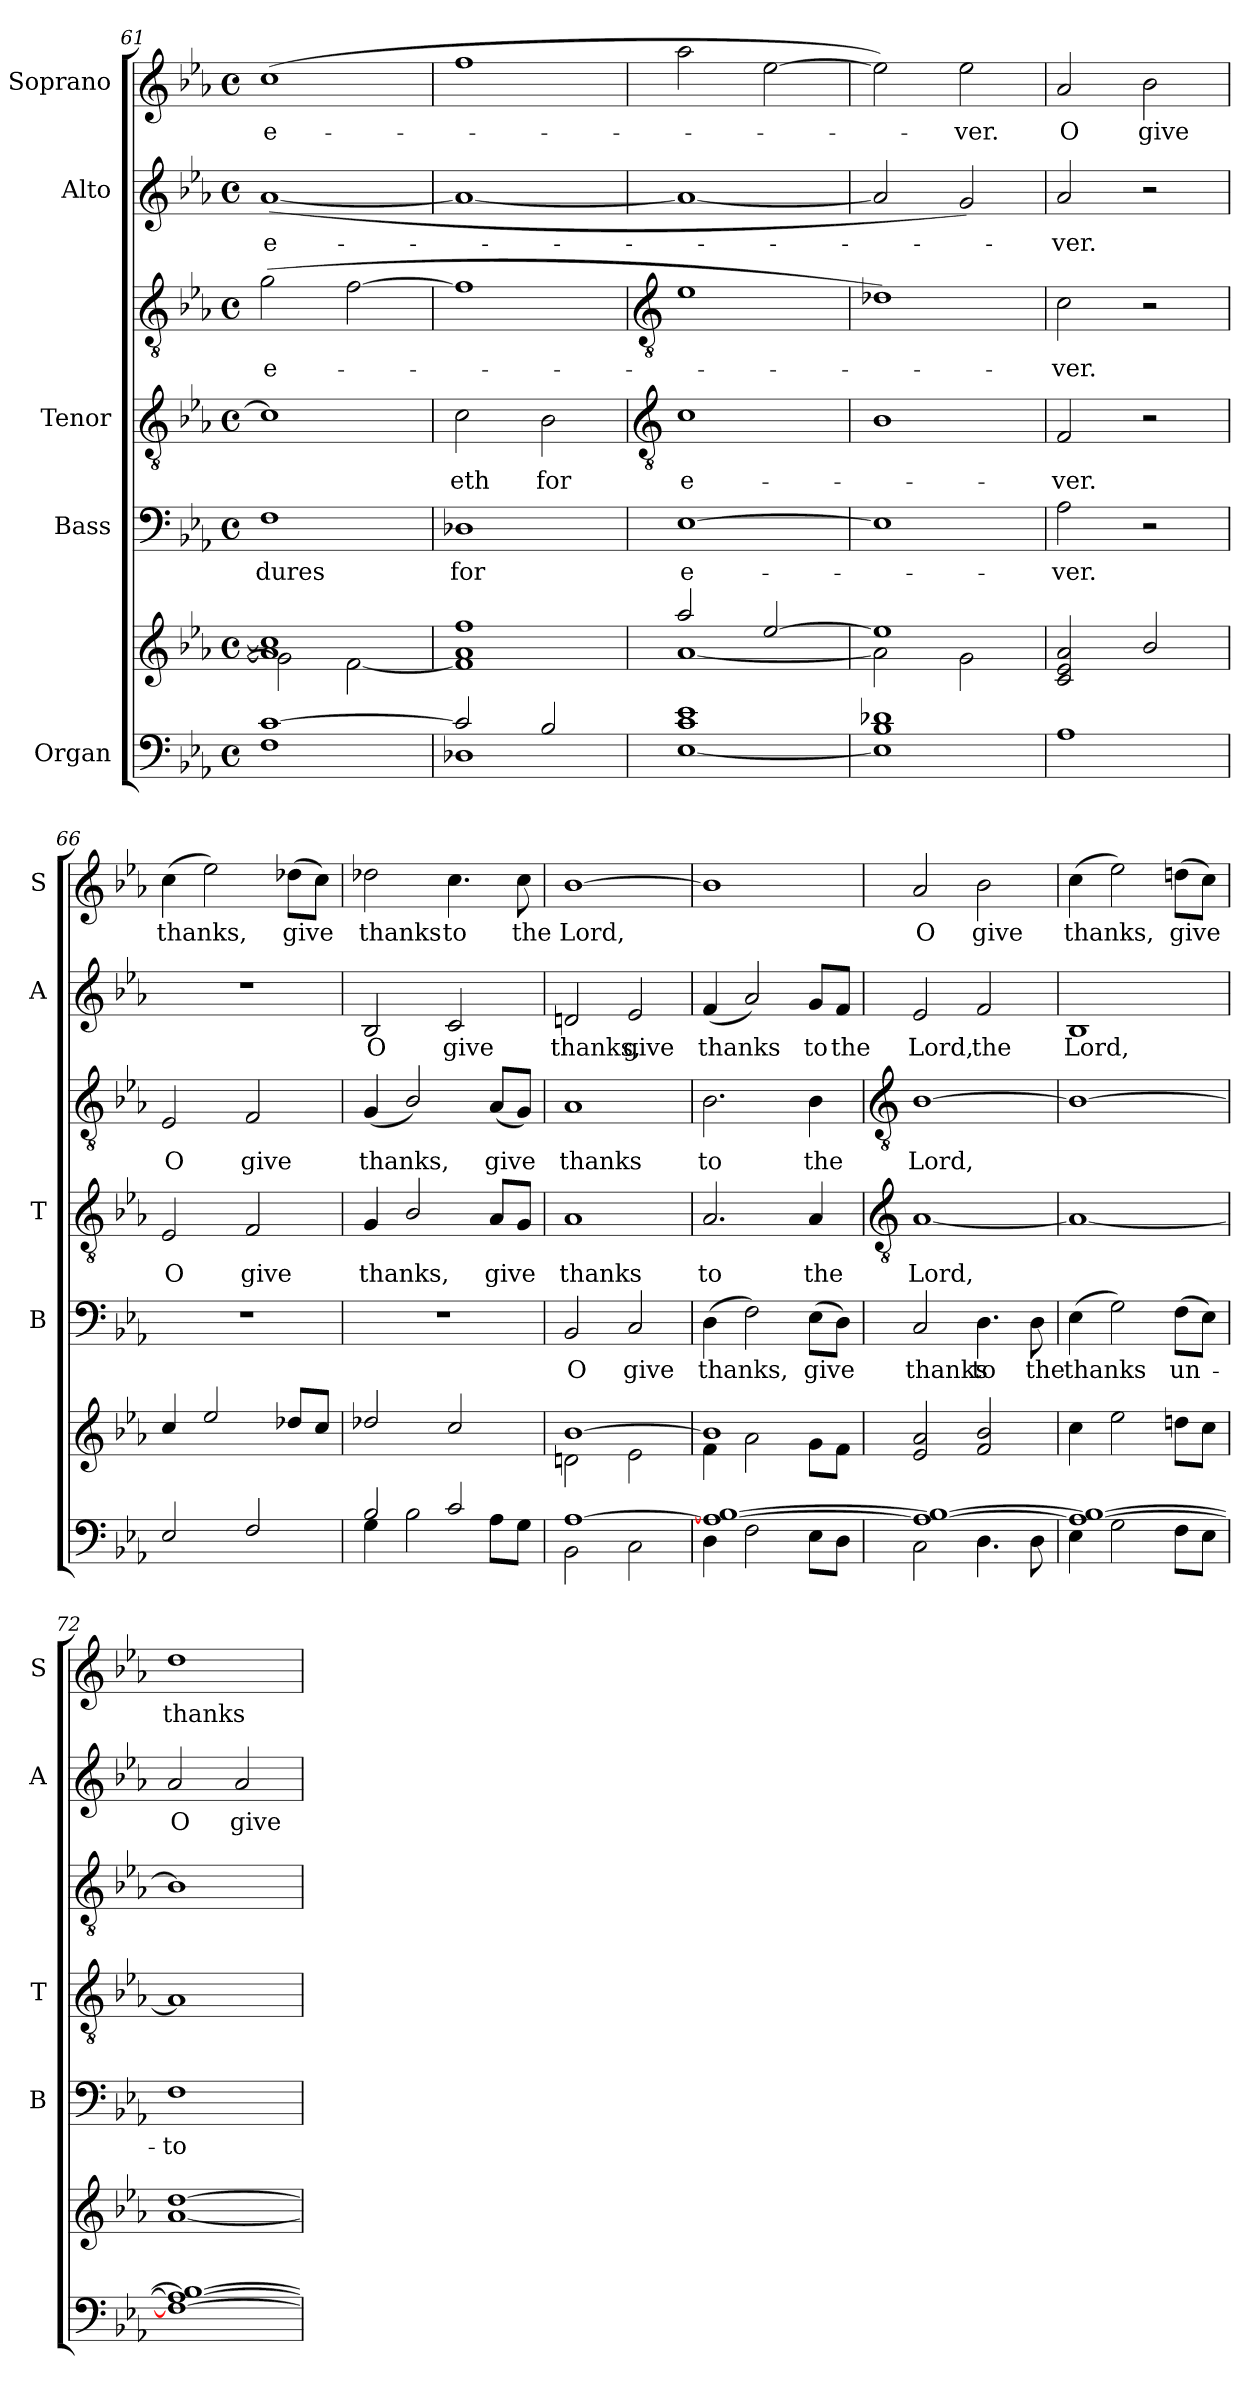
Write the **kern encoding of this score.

**kern	**kern	**kern	**text	**kern	**text	**kern	**text	**kern	**text	**kern	**text
*part5	*part5	*part4	*part4	*part3	*part3	*part3	*part3	*part2	*part2	*part1	*part1
*staff7	*staff6	*staff5	*staff5	*staff4	*staff4	*staff3	*staff3	*staff2	*staff2	*staff1	*staff1
*I"Organ	*	*I"Bass	*	*I"Tenor	*	*	*	*I"Alto	*	*I"Soprano	*
*	*	*I'B	*	*I'T	*	*	*	*I'A	*	*I'S	*
*clefF4	*clefG2	*clefF4	*	*clefGv2	*	*clefGv2	*	*clefG2	*	*clefG2	*
*k[b-e-a-]	*k[b-e-a-]	*k[b-e-a-]	*	*k[b-e-a-]	*	*k[b-e-a-]	*	*k[b-e-a-]	*	*k[b-e-a-]	*
*E-:	*E-:	*E-:	*	*E-:	*	*E-:	*	*E-:	*	*E-:	*
*M4/4	*M4/4	*M4/4	*	*M4/4	*	*M4/4	*	*M4/4	*	*M4/4	*
*met(c)	*met(c)	*met(c)	*	*met(c)	*	*met(c)	*	*met(c)	*	*met(c)	*
=61	=61	=61	=61	=61	=61	=61	=61	=61	=61	=61	=61
*^	*^	*	*	*	*	*	*	*	*	*	*
!	!	!	!	!	!LO:LY:b	!	!	!	!LO:LY:b	!	!LO:LY:b	!	!LO:LY:b
[1c/	1F\	1a-] 1cc]	2g\]	1F	-dures	1c]	.	(>2g	e-	(<[1a-	e-	(>1cc	e-
.	.	.	[2f\	.	.	.	.	[2f	.	.	.	.	.
=62	=62	=62	=62	=62	=62	=62	=62	=62	=62	=62	=62	=62	=62
!	!	!	!	!	!LO:LY:b	!	!LO:LY:b	!	!	!	!	!	!
2c/]	1D-X\	1a- 1ff	1f\]	1D-X	for	2c	eth	1f]	.	1a-_	.	1ff	.
!	!	!	!	!	!	!	!LO:LY:b	!	!	!	!	!	!
2B-/	.	.	.	.	.	2B-	for	.	.	.	.	.	.
!!LO:LB:g=z
=63	=63	=63	=63	=63	=63	=63	=63	=63	=63	=63	=63	=63	=63
*	*	*	*	*	*	*clefGv2	*	*clefGv2	*	*	*	*	*
!	!	!	!	!	!LO:LY:b	!	!LO:LY:b	!	!	!	!	!	!
1c/ 1e-/	[1E-\	2aa-/	[1a-\	[1E-	e-	1c	e-	1e-	.	1a-_	.	2aa-	.
.	.	[2ee-/	.	.	.	.	.	.	.	.	.	[2ee-	.
=64	=64	=64	=64	=64	=64	=64	=64	=64	=64	=64	=64	=64	=64
1B-/ 1d-X/	1E-\]	1ee-]	2a-\]	1E-]	.	1B-	.	1d-X)	.	2a-]	.	2ee-])	.
!	!	!	!	!	!	!	!	!	!	!	!	!	!LO:LY:b
.	.	.	2g\	.	.	.	.	.	.	2g)	.	2ee-	ver.
=65	=65	=65	=65	=65	=65	=65	=65	=65	=65	=65	=65	=65	=65
!	!	!	!	!	!LO:LY:b	!	!LO:LY:b	!	!LO:LY:b	!	!LO:LY:b	!	!LO:LY:b
1A-/	1ryy	2c 2e- 2a-	1ryy	2A-	ver.	2F	ver.	2c	ver.	2a-	ver.	2a-	O
!	!	!	!	!	!	!	!	!	!	!	!	!	!LO:LY:b
.	.	2b-	.	2r	.	2r	.	2r	.	2r	.	2b-	give
=66	=66	=66	=66	=66	=66	=66	=66	=66	=66	=66	=66	=66	=66
!	!	!	!	!	!	!	!LO:LY:b	!	!LO:LY:b	!	!	!	!LO:LY:b
2E-/	1ryy	4cc	1ryy	1r	.	2E-	O	2E-	O	1r	.	(>4cc	thanks,
.	.	2ee-	.	.	.	.	.	.	.	.	.	2ee-)	.
!	!	!	!	!	!	!	!LO:LY:b	!	!LO:LY:b	!	!	!	!
2F/	.	.	.	.	.	2F	give	2F	give	.	.	.	.
!	!	!	!	!	!	!	!	!	!	!	!	!	!LO:LY:b
.	.	8dd-XL	.	.	.	.	.	.	.	.	.	(>8dd-XL	give
.	.	8ccJ	.	.	.	.	.	.	.	.	.	8ccJ)	.
=67	=67	=67	=67	=67	=67	=67	=67	=67	=67	=67	=67	=67	=67
!	!	!	!	!	!	!	!LO:LY:b	!	!LO:LY:b	!	!LO:LY:b	!	!LO:LY:b
2B-/	4G\	2dd-X	1ryy	1r	.	4G	thanks,	(<4G	thanks,	2B-	O	2dd-X	thanks
.	2B-\	.	.	.	.	2B-/	.	2B-/)	.	.	.	.	.
!	!	!	!	!	!	!	!	!	!	!	!LO:LY:b	!	!LO:LY:b
2c/	.	2cc	.	.	.	.	.	.	.	2c	give	4.cc	to
!	!	!	!	!	!	!	!LO:LY:b	!	!LO:LY:b	!	!	!	!
.	8A-\L	.	.	.	.	8A-L	give	(<8A-L	give	.	.	.	.
!	!	!	!	!	!	!	!	!	!	!	!	!	!LO:LY:b
.	8G\J	.	.	.	.	8GJ	.	8GJ)	.	.	.	8cc	the
=68	=68	=68	=68	=68	=68	=68	=68	=68	=68	=68	=68	=68	=68
!	!	!	!	!	!LO:LY:b	!	!LO:LY:b	!	!LO:LY:b	!	!LO:LY:b	!	!LO:LY:b
[1A-/	2BB-\	[1b-	2dn\	2BB-	O	1A-	thanks	1A-	thanks	2dn	thanks,	[1b-	Lord,
!	!	!	!	!	!LO:LY:b	!	!	!	!	!	!LO:LY:b	!	!
.	2C\	.	2e-\	2C	give	.	.	.	.	2e-	give	.	.
=69	=69	=69	=69	=69	=69	=69	=69	=69	=69	=69	=69	=69	=69
!	!	!	!	!	!LO:LY:b	!	!LO:LY:b	!	!LO:LY:b	!	!LO:LY:b	!	!
1A-/_ 1B-/_	4D\	1b-]	4f\	(>4D	thanks,	2.A-	to	2.B-	to	(<4f	thanks	1b-]	.
.	2F\	.	2a-\	2F)	.	.	.	.	.	2a-)	.	.	.
!	!	!	!	!	!LO:LY:b	!	!LO:LY:b	!	!LO:LY:b	!	!LO:LY:b	!	!
.	8E-\L	.	8g\L	(>8E-L	give	4A-	the	4B-	the	8g/L	to	.	.
!	!	!	!	!	!	!	!	!	!	!	!LO:LY:b	!	!
.	8D\J	.	8f\J	8DJ)	.	.	.	.	.	8f/J	the	.	.
*	*	*v	*v	*	*	*	*	*	*	*	*	*	*
!!LO:LB:g=z
=70	=70	=70	=70	=70	=70	=70	=70	=70	=70	=70	=70	=70
*	*	*	*	*	*clefGv2	*	*clefGv2	*	*	*	*	*
*	*	*^	*	*	*	*	*	*	*	*	*	*
!	!	!	!	!	!LO:LY:b	!	!LO:LY:b	!	!LO:LY:b	!	!LO:LY:b	!	!LO:LY:b
*	*	*v	*v	*	*	*	*	*	*	*	*	*	*
1A-/_ 1B-/_	2C\	2e- 2a-	2C	thanks	[1A-	Lord,	[1B-	Lord,	2e-	Lord,	2a-	O
!	!	!	!	!LO:LY:b	!	!	!	!	!	!LO:LY:b	!	!LO:LY:b
.	4.D\	2f 2b-	4.D	to	.	.	.	.	2f	the	2b-	give
!	!	!	!	!LO:LY:b	!	!	!	!	!	!	!	!
.	8D\	.	8D	the	.	.	.	.	.	.	.	.
=71	=71	=71	=71	=71	=71	=71	=71	=71	=71	=71	=71	=71
!	!	!	!	!LO:LY:b	!	!	!	!	!	!LO:LY:b	!	!LO:LY:b
1A-/_ 1B-/_	4E-\	4cc	(>4E-	thanks	1A-_	.	1B-_	.	1B-	Lord,	(>4cc	thanks,
.	2G\	2ee-	2G)	.	.	.	.	.	.	.	2ee-)	.
!	!	!	!	!LO:LY:b	!	!	!	!	!	!	!	!LO:LY:b
.	8F\L	8ddnL	(>8FL	un-	.	.	.	.	.	.	(>8ddnL	give
.	8E-\J	8ccJ	8E-J)	.	.	.	.	.	.	.	8ccJ)	.
=72	=72	=72	=72	=72	=72	=72	=72	=72	=72	=72	=72	=72
!	!	!	!	!LO:LY:b	!	!	!	!	!	!LO:LY:b	!	!LO:LY:b
1F/_ 1A-/_ 1B-/_	1ryy	[1a- [1dd	1F	to	1A-]	.	1B-]	.	2a-	O	1dd	thanks
!	!	!	!	!	!	!	!	!	!	!LO:LY:b	!	!
.	.	.	.	.	.	.	.	.	2a-	give	.	.
*v	*v	*	*	*	*	*	*	*	*	*	*	*
=	=	=	=	=	=	=	=	=	=	=	=
*-	*-	*-	*-	*-	*-	*-	*-	*-	*-	*-	*-
